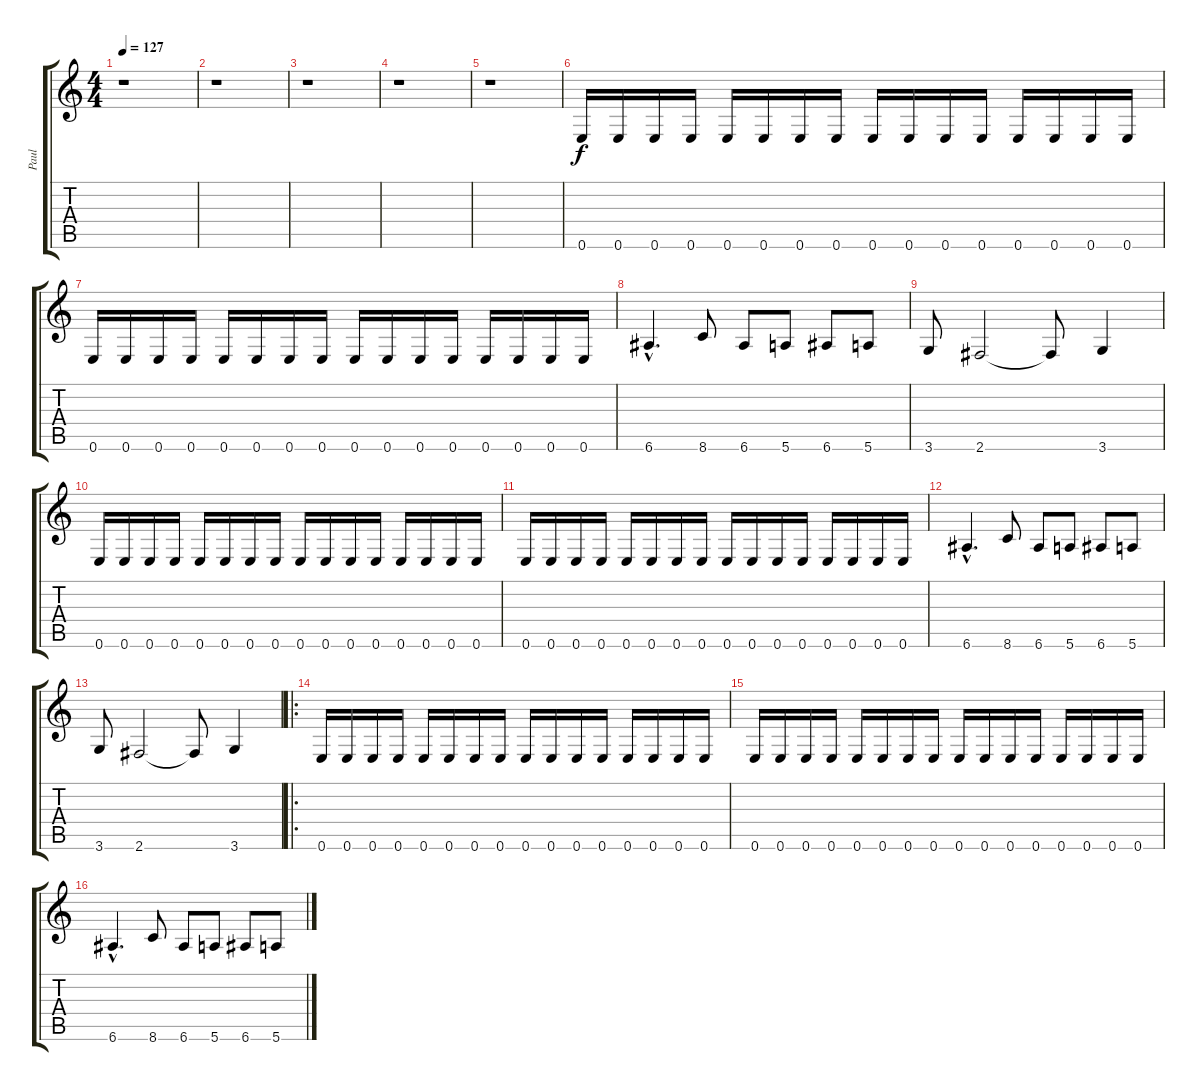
\track ("Paul" "Paul") {instrument overdrivenguitar}
\staff {score tabs}
\tuning (E4 B3 G3 D3 A2 E2) {hide}
\ts (4 4)
\tempo 127
\clef g2
\ks c
r.1{dy f} |
r.1 |
r.1 |
r.1 |
r.1 |
0.6.16 0.6.16 0.6.16 0.6.16 0.6.16 0.6.16 0.6.16 0.6.16 0.6.16 0.6.16 0.6.16 0.6.16 0.6.16 0.6.16 0.6.16 0.6.16 |
0.6.16 0.6.16 0.6.16 0.6.16 0.6.16 0.6.16 0.6.16 0.6.16 0.6.16 0.6.16 0.6.16 0.6.16 0.6.16 0.6.16 0.6.16 0.6.16 |
6.6{hac}.4{d} 8.6.8 6.6.8 5.6.8 6.6.8 5.6.8 |
3.6.8 2.6.2 2.6{t}.8 3.6.4 |
0.6.16 0.6.16 0.6.16 0.6.16 0.6.16 0.6.16 0.6.16 0.6.16 0.6.16 0.6.16 0.6.16 0.6.16 0.6.16 0.6.16 0.6.16 0.6.16 |
0.6.16 0.6.16 0.6.16 0.6.16 0.6.16 0.6.16 0.6.16 0.6.16 0.6.16 0.6.16 0.6.16 0.6.16 0.6.16 0.6.16 0.6.16 0.6.16 |
6.6{hac}.4{d} 8.6.8 6.6.8 5.6.8 6.6.8 5.6.8 |
3.6.8 2.6.2 2.6{t}.8 3.6.4 |
\ro
0.6.16 0.6.16 0.6.16 0.6.16 0.6.16 0.6.16 0.6.16 0.6.16 0.6.16 0.6.16 0.6.16 0.6.16 0.6.16 0.6.16 0.6.16 0.6.16 |
0.6.16 0.6.16 0.6.16 0.6.16 0.6.16 0.6.16 0.6.16 0.6.16 0.6.16 0.6.16 0.6.16 0.6.16 0.6.16 0.6.16 0.6.16 0.6.16 |
6.6{hac}.4{d} 8.6.8 6.6.8 5.6.8 6.6.8 5.6.8
